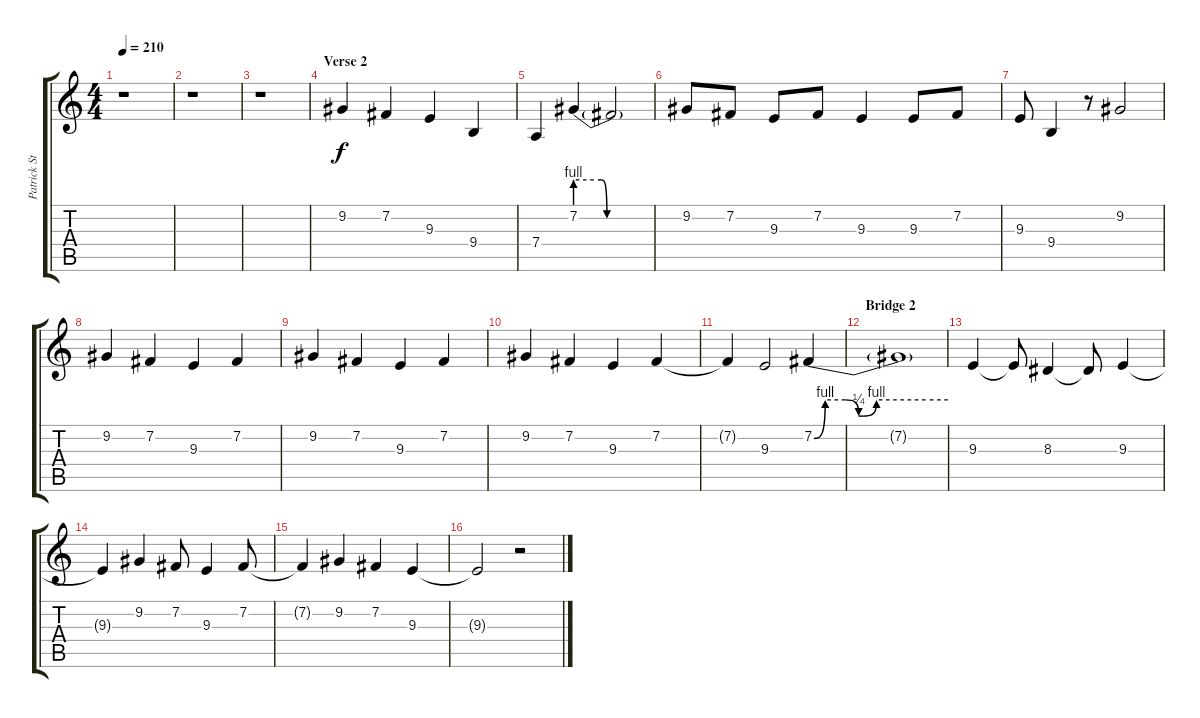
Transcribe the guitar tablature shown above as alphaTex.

\track ("Patrick Stump (Lead Vocal and Harmonies)" "Patrick St") {instrument clarinet}
\staff {score tabs}
\tuning (E4 B3 G3 D3 A2 E2) {hide}
\ts (4 4)
\tempo 210
\clef g2
\ks c
r.1{dy f} |
r.1 |
r.1 |
\section ("" "Verse 2")
9.2.4 7.2.4 9.3.4 9.4.4 |
7.4.4 7.2{be (custom 0 4 14 4 20 4 24 0 28 0 40 0 60 0)}.4 7.2{t}.2 |
9.2.8 7.2.8 9.3.8 7.2.8 9.3.4 9.3.8 7.2.8 |
9.3.8 9.4.4 r.8 9.2.2 |
9.2.4 7.2.4 9.3.4 7.2.4 |
9.2.4 7.2.4 9.3.4 7.2.4 |
9.2.4 7.2.4 9.3.4 7.2.4 |
7.2{t}.4 9.3.2 7.2{be (custom 0 0 5 4 14 4 20 1 22 1 28 4 50 4 60 4)}.4 |
\section ("" "Bridge 2")
7.2{t}.1 |
9.3.4 9.3{t}.8 8.3.4 8.3{t}.8 9.3.4 |
9.3{t}.4 9.2.4 7.2.8 9.3.4 7.2.8 |
7.2{t}.4 9.2.4 7.2.4 9.3.4 |
9.3{t}.2 r.2
